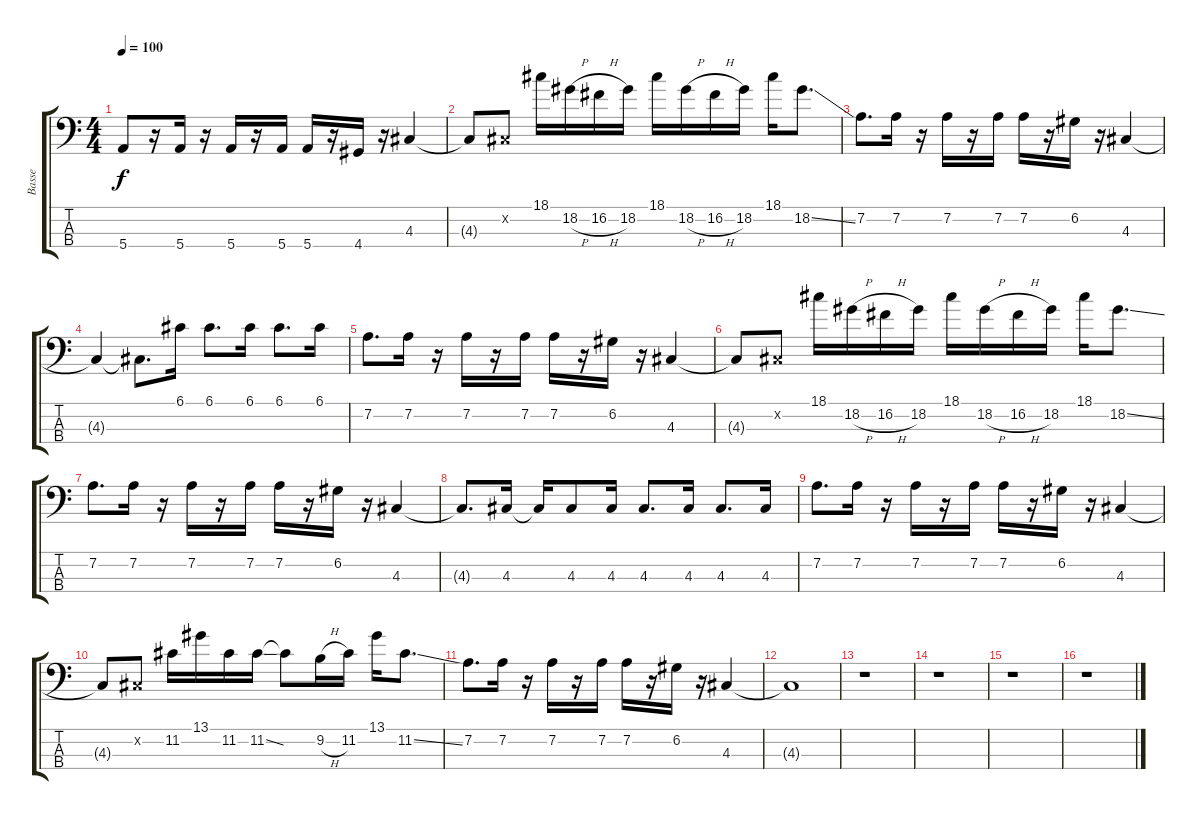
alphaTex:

\track ("Basse" "Basse") {instrument electricbassfinger}
\staff {score tabs}
\tuning (G2 D2 A1 E1) {hide}
\ts (4 4)
\tempo 100
\clef f4
\ks c
5.4.8{dy f} r.16 5.4.16 r.16 5.4.16 r.16 5.4.16 5.4.16 r.16 4.4.16 r.16 4.3.4 |
4.3{t}.8 -1.2{x}.8 18.1.16 18.2{h}.16 16.2{h}.16 18.2.16 18.1.16 18.2{h}.16 16.2{h}.16 18.2.16 18.1.16 18.2{ss}.8{d} |
7.2.8{d} 7.2.16 r.16 7.2.16 r.16 7.2.16 7.2.16 r.16 6.2.16 r.16 4.3.4 |
4.3{t}.4 4.3{t}.8{d} 6.1.16 6.1.8{d} 6.1.16 6.1.8{d} 6.1.16 |
7.2.8{d} 7.2.16 r.16 7.2.16 r.16 7.2.16 7.2.16 r.16 6.2.16 r.16 4.3.4 |
4.3{t}.8 -1.2{x}.8 18.1.16 18.2{h}.16 16.2{h}.16 18.2.16 18.1.16 18.2{h}.16 16.2{h}.16 18.2.16 18.1.16 18.2{ss}.8{d} |
7.2.8{d} 7.2.16 r.16 7.2.16 r.16 7.2.16 7.2.16 r.16 6.2.16 r.16 4.3.4 |
4.3{t}.8{d} 4.3.16 4.3{t}.16 4.3.8 4.3.16 4.3.8{d} 4.3.16 4.3.8{d} 4.3.16 |
7.2.8{d} 7.2.16 r.16 7.2.16 r.16 7.2.16 7.2.16 r.16 6.2.16 r.16 4.3.4 |
4.3{t}.8 -1.2{x}.8 11.2.16 13.1.16 11.2.16 11.2{ss}.16 11.2{t}.8 9.2{h}.16 11.2.16 13.1.16 11.2{ss}.8{d} |
7.2.8{d} 7.2.16 r.16 7.2.16 r.16 7.2.16 7.2.16 r.16 6.2.16 r.16 4.3.4 |
4.3{t}.1 |
r.1 |
r.1 |
r.1 |
r.1
